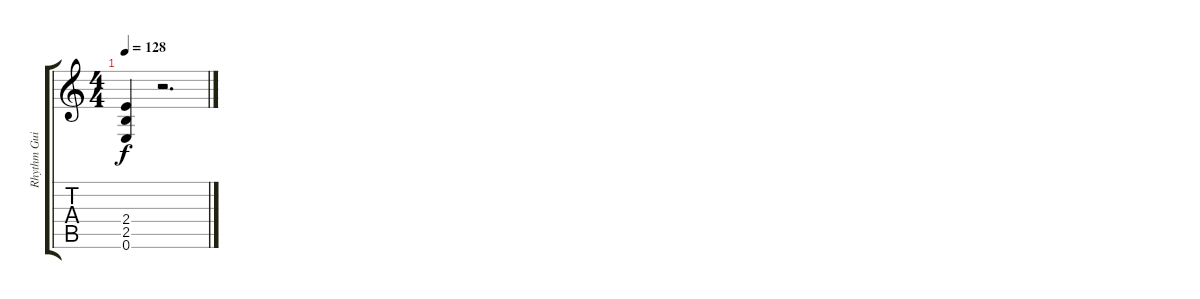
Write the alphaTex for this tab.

\track ("Rhythm Guitar" "Rhythm Gui") {instrument overdrivenguitar}
\staff {score tabs}
\tuning (E4 B3 G3 D3 A2 E2) {hide}
\ts (4 4)
\tempo 128
\clef g2
\ks c
(2.4 2.5 0.6).4{dy f} r.2{d}
